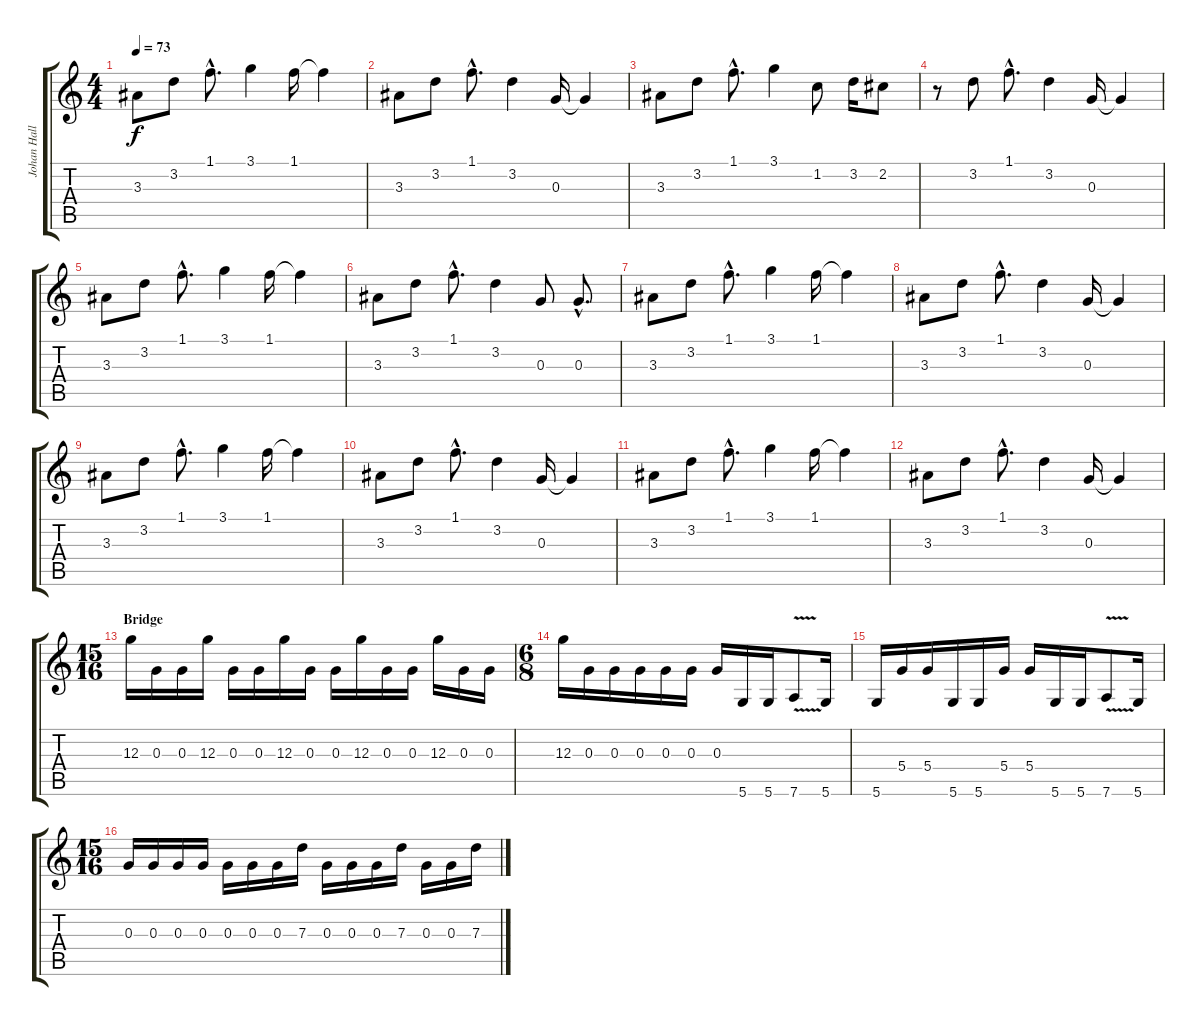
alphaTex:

\track ("Johan Hallgren" "Johan Hall") {instrument overdrivenguitar}
\staff {score tabs}
\tuning (E4 B3 G3 D3 A2 D2) {hide}
\ts (4 4)
\tempo 73
\clef g2
\ks c
3.3.8{dy f} 3.2.8 1.1{hac}.8{d} 3.1.4 1.1.16 1.1{t}.4 |
3.3.8 3.2.8 1.1{hac}.8{d} 3.2.4 0.3.16 0.3{t}.4 |
3.3.8 3.2.8 1.1{hac}.8{d} 3.1.4 1.2.8 3.2.16 2.2.8 |
r.8 3.2.8 1.1{hac}.8{d} 3.2.4 0.3.16 0.3{t}.4 |
3.3.8 3.2.8 1.1{hac}.8{d} 3.1.4 1.1.16 1.1{t}.4 |
3.3.8 3.2.8 1.1{hac}.8{d} 3.2.4 0.3.8 0.3{hac}.8{d} |
3.3.8 3.2.8 1.1{hac}.8{d} 3.1.4 1.1.16 1.1{t}.4 |
3.3.8 3.2.8 1.1{hac}.8{d} 3.2.4 0.3.16 0.3{t}.4 |
3.3.8 3.2.8 1.1{hac}.8{d} 3.1.4 1.1.16 1.1{t}.4 |
3.3.8 3.2.8 1.1{hac}.8{d} 3.2.4 0.3.16 0.3{t}.4 |
3.3.8 3.2.8 1.1{hac}.8{d} 3.1.4 1.1.16 1.1{t}.4 |
3.3.8 3.2.8 1.1{hac}.8{d} 3.2.4 0.3.16 0.3{t}.4 |
\ts (15 16)
\section ("" "Bridge")
12.3.16 0.3.16 0.3.16 12.3.16 0.3.16 0.3.16 12.3.16 0.3.16 0.3.16 12.3.16 0.3.16 0.3.16 12.3.16 0.3.16 0.3.16 |
\ts (6 8)
12.3.16 0.3.16 0.3.16 0.3.16 0.3.16 0.3.16 0.3.16 5.6.16 5.6.16 7.6{v}.8 5.6.16 |
5.6.16 5.4.16 5.4.16 5.6.16 5.6.16 5.4.16 5.4.16 5.6.16 5.6.16 7.6{v}.8 5.6.16 |
\ts (15 16)
0.3.16 0.3.16 0.3.16 0.3.16 0.3.16 0.3.16 0.3.16 7.3.16 0.3.16 0.3.16 0.3.16 7.3.16 0.3.16 0.3.16 7.3.16
